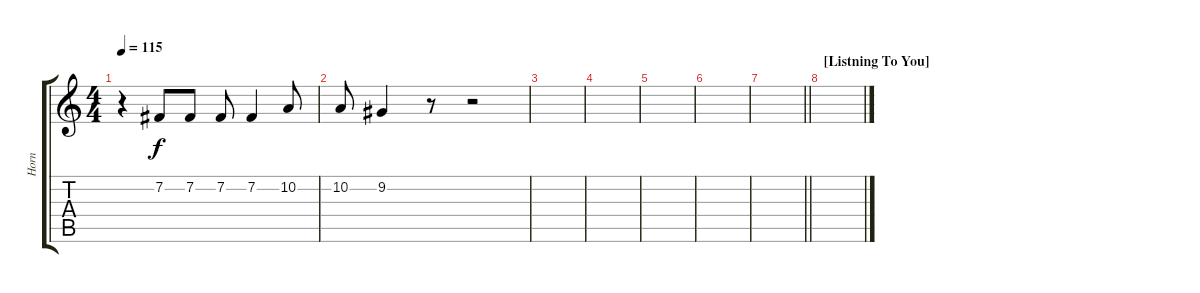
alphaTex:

\track ("Horn" "Horn") {instrument frenchhorn}
\staff {score tabs}
\tuning (E4 B3 G3 D3 A2 E2) {hide}
\ts (4 4)
\tempo 115
\clef g2
\ks c
r.4{dy f} 7.2.8{instrument trumpet} 7.2.8 7.2.8 7.2.4 10.2.8 |
10.2.8 9.2.4 r.8 r.2 |
|
|
|
|
\barLineRight lightlight
|
\section ("" "[Listning To You]")
